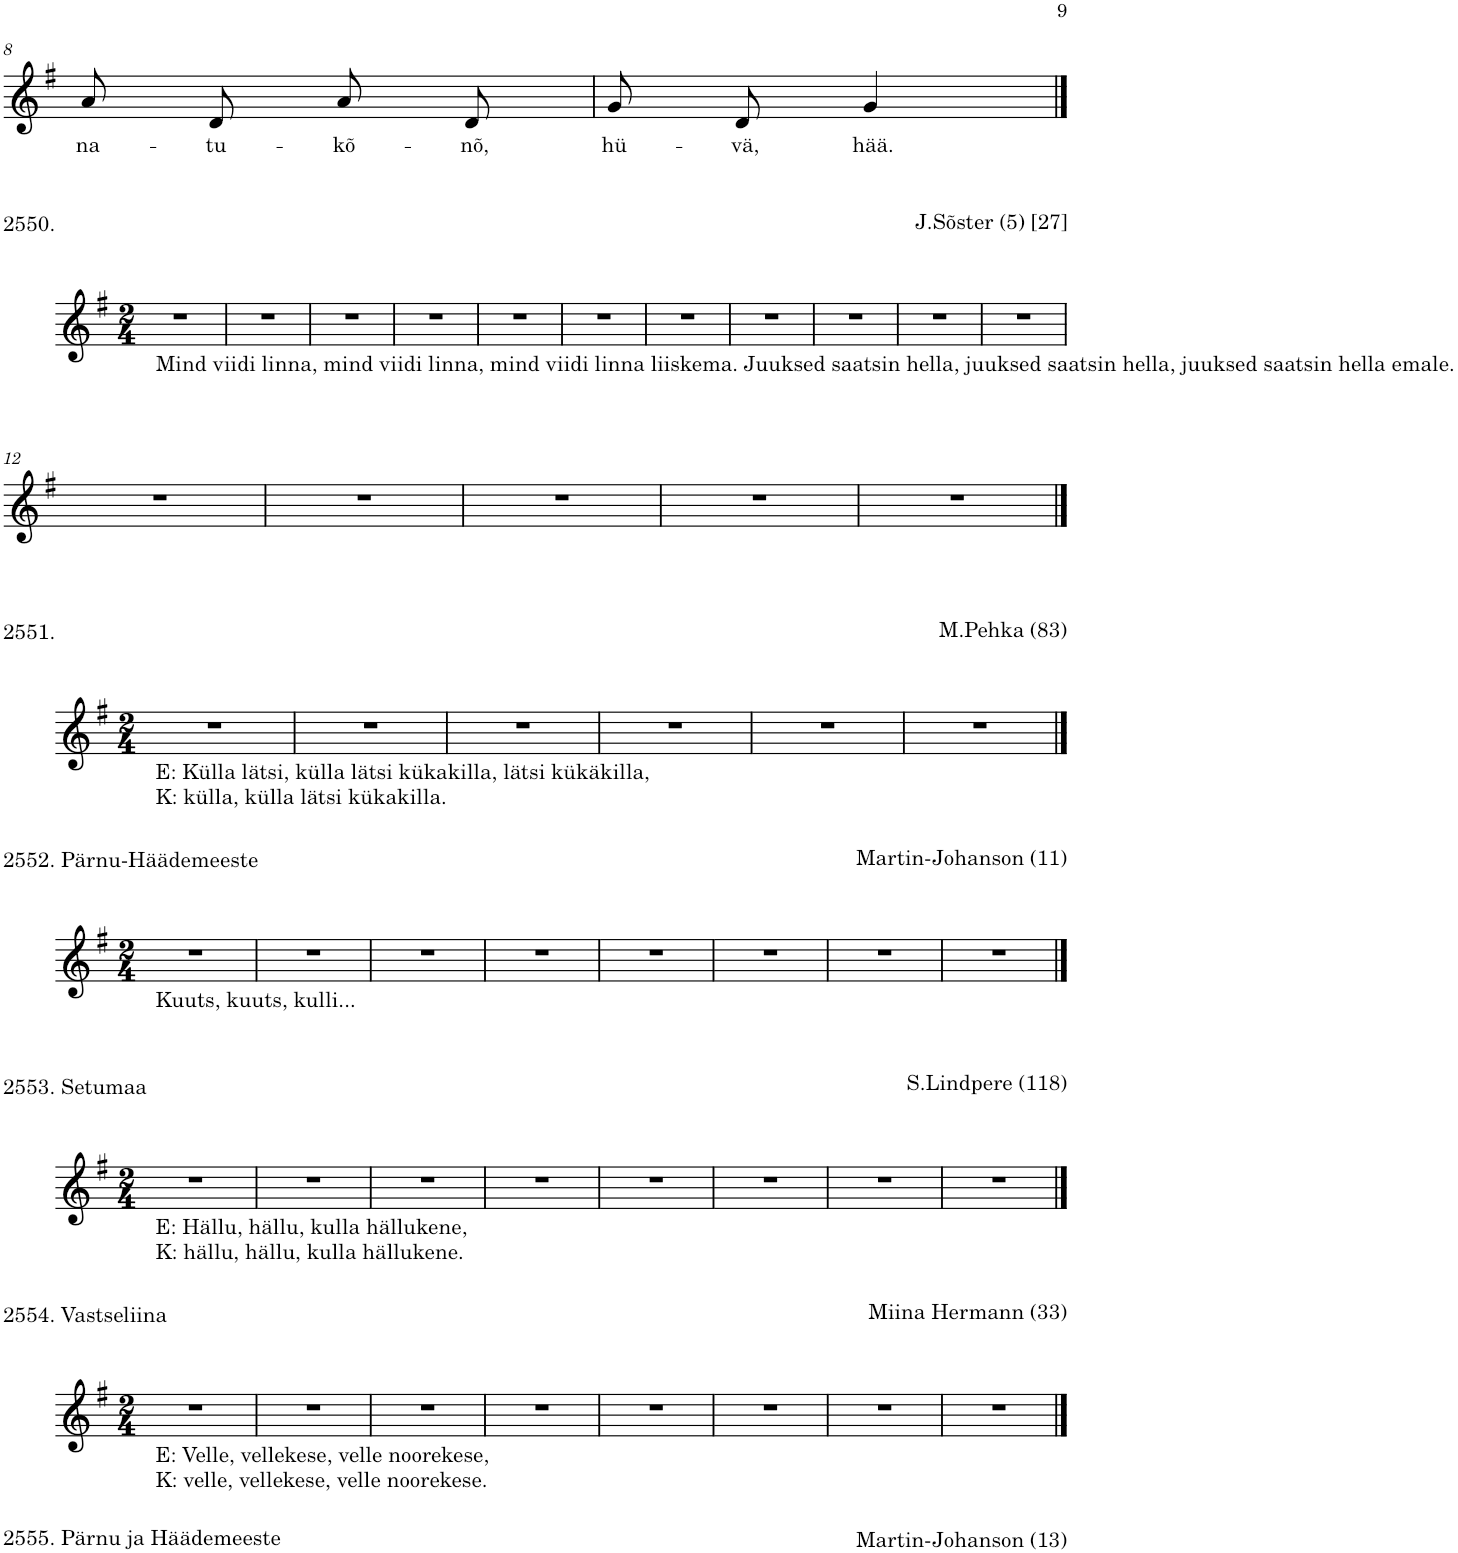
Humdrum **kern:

**kern	**text
*part1	*part1
*staff1	*staff1
*I"Piano	*
*I'Pno.	*
!!LO:PB:g=z
*clefG2	*
*k[f#]	*
*M2/4	*
=8	=8
!	!LO:LY:b
8a/L	na-
!	!LO:LY:b
8d/J	-tu-
!	!LO:LY:b
8a/L	-kõ-
!	!LO:LY:b
8d/J	-nõ,
=9	=9
!	!LO:LY:b
8g/L	hü-
!	!LO:LY:b
8d/J	-vä,
!	!LO:LY:b
4g/	hää.
!!LO:LB:g=z
==1	==1
*k[f#]	*
*M2/4	*
!LO:TX:b:t=Mind viidi linna, mind viidi linna, mind viidi linna liiskema. Juuksed saatsin hella, juuksed saatsin hella, juuksed saatsin hella emale.	!
2r	.
=2	=2
2r	.
=3	=3
2r	.
=4	=4
2r	.
=5	=5
2r	.
=6	=6
2r	.
=7	=7
2r	.
=8	=8
2r	.
=9	=9
2r	.
=10	=10
2r	.
=11	=11
2r	.
!!LO:LB:g=z
=12	=12
2r	.
=13	=13
2r	.
=14	=14
2r	.
=15	=15
2r	.
=16	=16
2r	.
!!LO:LB:g=z
==1	==1
*k[f#]	*
*M2/4	*
!LO:TX:b:t=E&colon; Külla lätsi, külla lätsi kükakilla, lätsi kükäkilla,	!
!LO:TX:b:t=K&colon; külla, külla lätsi kükakilla.	!
2r	.
=2	=2
2r	.
=3	=3
2r	.
=4	=4
2r	.
=5	=5
2r	.
=6	=6
2r	.
!!LO:LB:g=z
==1	==1
*k[f#]	*
*M2/4	*
!LO:TX:b:t=Kuuts, kuuts, kulli...	!
2r	.
=2	=2
2r	.
=3	=3
2r	.
=4	=4
2r	.
=5	=5
2r	.
=6	=6
2r	.
=7	=7
2r	.
=8	=8
2r	.
!!LO:LB:g=z
==1	==1
*k[f#]	*
*M2/4	*
!LO:TX:b:t=E&colon; Hällu, hällu, kulla hällukene,	!
!LO:TX:b:t=K&colon; hällu, hällu, kulla hällukene.	!
2r	.
=2	=2
2r	.
=3	=3
2r	.
=4	=4
2r	.
=5	=5
2r	.
=6	=6
2r	.
=7	=7
2r	.
=8	=8
2r	.
!!LO:LB:g=z
==1	==1
*k[f#]	*
*M2/4	*
!LO:TX:b:t=E&colon; Velle, vellekese, velle noorekese,	!
!LO:TX:b:t=K&colon; velle, vellekese, velle noorekese.	!
2r	.
=2	=2
2r	.
=3	=3
2r	.
=4	=4
2r	.
=5	=5
2r	.
=6	=6
2r	.
=7	=7
2r	.
=8	=8
2r	.
==	==
*-	*-
